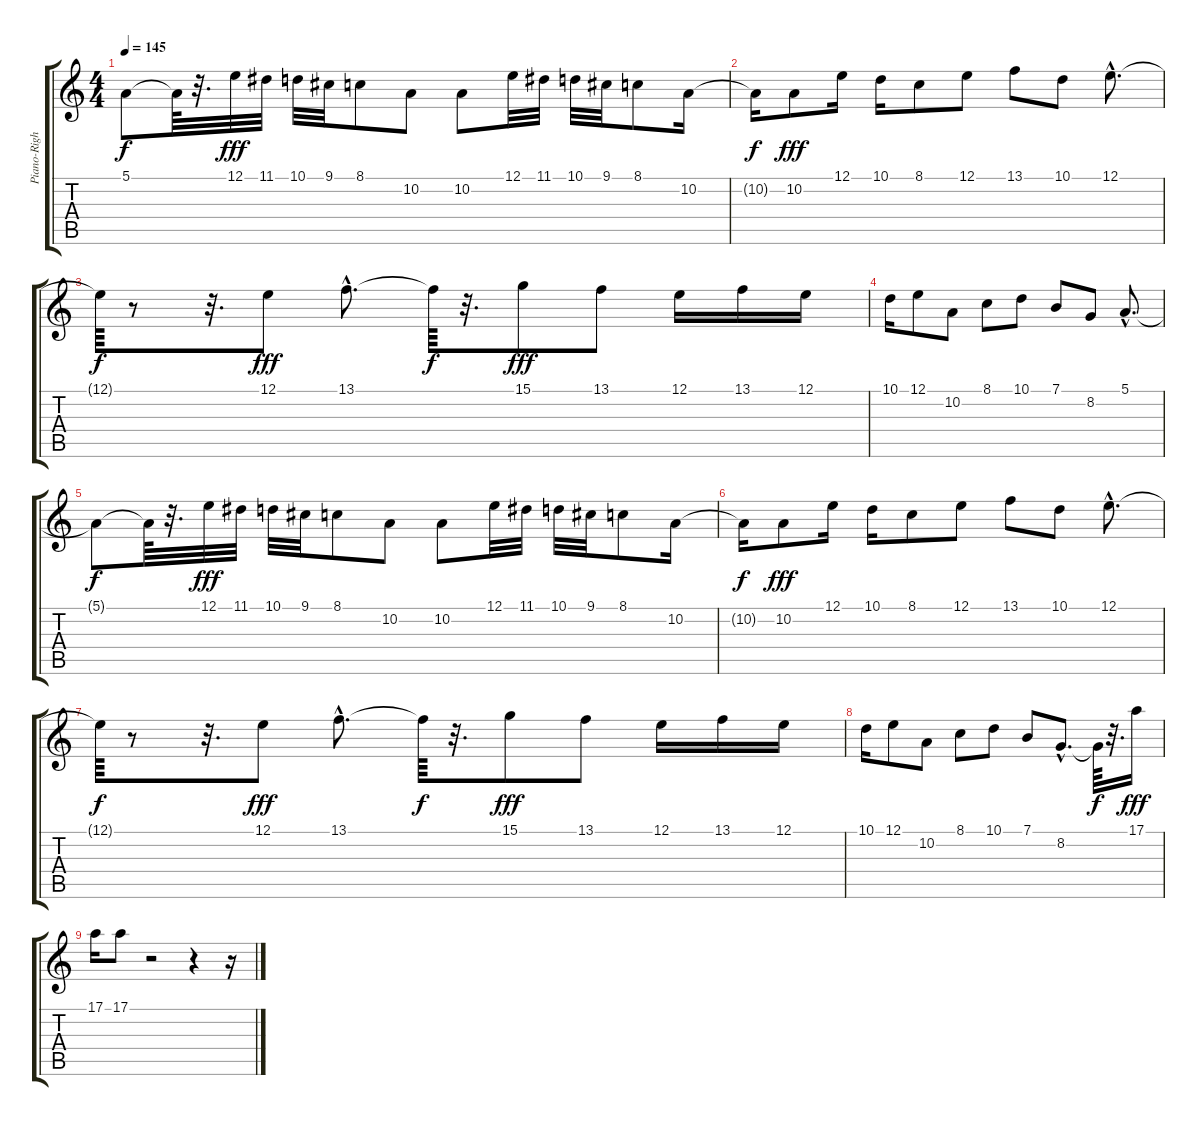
\track ("Piano-Right Hand" "Piano-Righ") {instrument acousticgrandpiano}
\staff {score tabs}
\tuning (E4 B3 G3 D3 A2 E2) {hide}
\ts (4 4)
\tempo 145
\clef g2
\ks c
5.1{t}.8{dy f} 5.1{t}.64 r.32{d} 12.1.32{dy fff} 11.1.32 10.1.32 9.1.32 8.1.8 10.2.8 10.2.8 12.1.32 11.1.32 10.1.32 9.1.32 8.1.8 10.2.16 |
10.2{t}.16{dy f} 10.2.8{dy fff} 12.1.16 10.1.16 8.1.8 12.1.8 13.1.8 10.1.8 12.1{hac}.8{d} |
12.1{t}.64{dy f} r.8 r.32{d} 12.1.8{dy fff} 13.1{hac}.8{d} 13.1{t}.64{dy f} r.32{d} 15.1.8{dy fff} 13.1.8 12.1.16 13.1.16 12.1.16 |
10.1.16 12.1.8 10.2.8 8.1.8 10.1.8 7.1.8 8.2.8 5.1{hac}.8{d} |
5.1{t}.8{dy f} 5.1{t}.64 r.32{d} 12.1.32{dy fff} 11.1.32 10.1.32 9.1.32 8.1.8 10.2.8 10.2.8 12.1.32 11.1.32 10.1.32 9.1.32 8.1.8 10.2.16 |
10.2{t}.16{dy f} 10.2.8{dy fff} 12.1.16 10.1.16 8.1.8 12.1.8 13.1.8 10.1.8 12.1{hac}.8{d} |
12.1{t}.64{dy f} r.8 r.32{d} 12.1.8{dy fff} 13.1{hac}.8{d} 13.1{t}.64{dy f} r.32{d} 15.1.8{dy fff} 13.1.8 12.1.16 13.1.16 12.1.16 |
10.1.16 12.1.8 10.2.8 8.1.8 10.1.8 7.1.8 8.2{hac}.8{d} 8.2{t}.64{dy f} r.32{d} 17.1.16{dy fff} |
17.1.16 17.1.8 r.2 r.4 r.16
